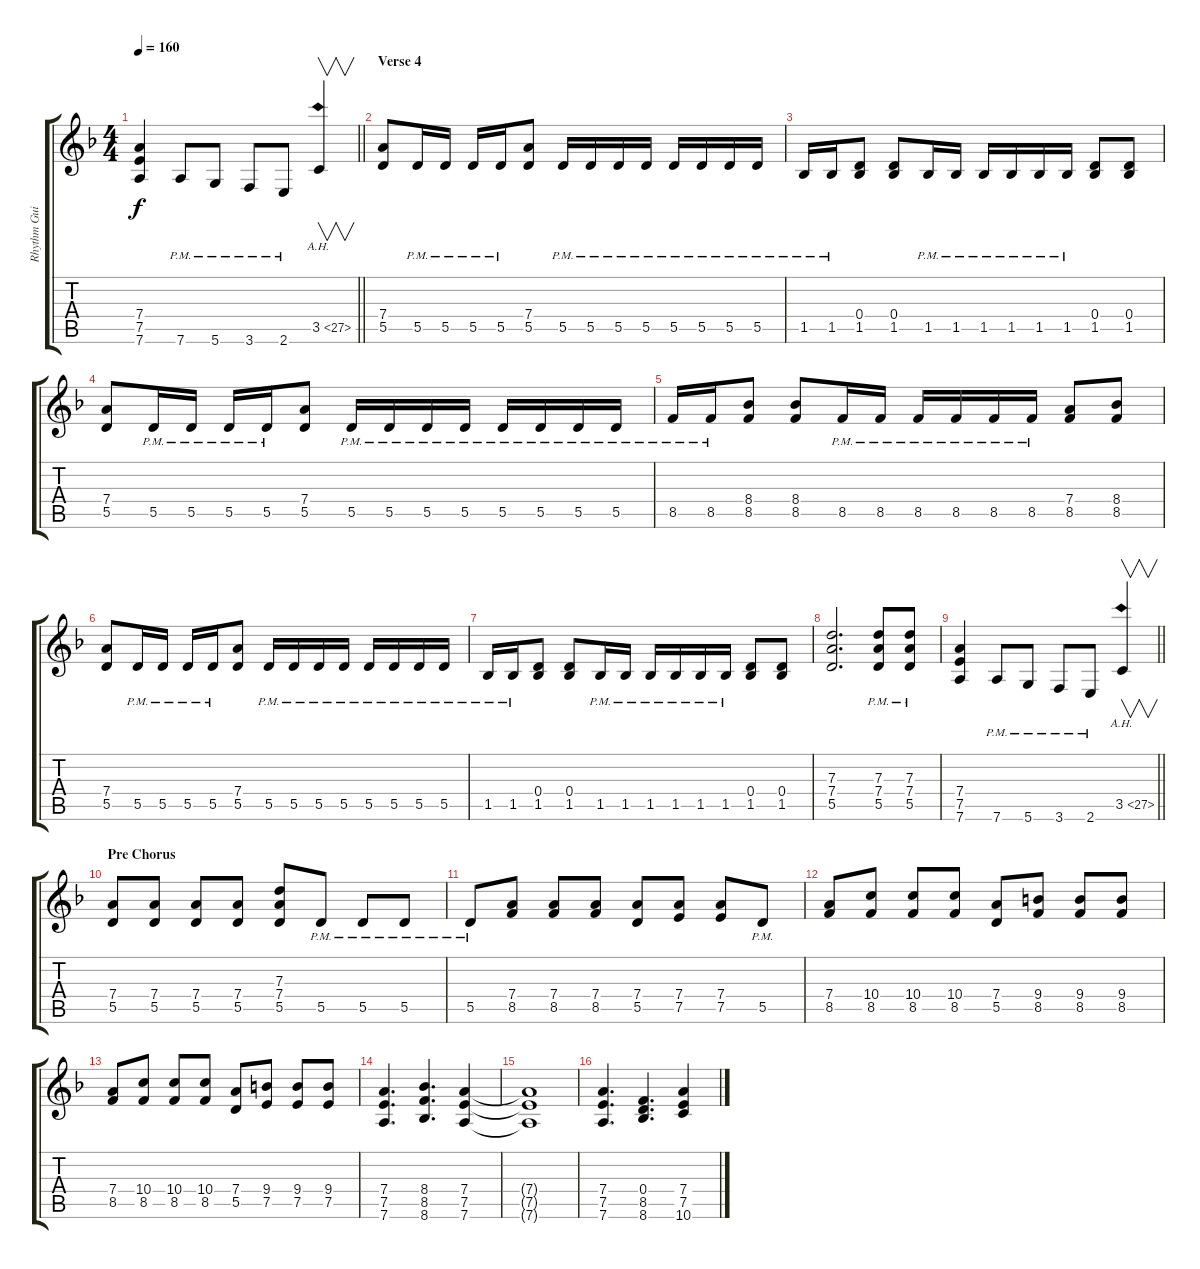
\track ("Rhythm Guitar (Gus + Bob)" "Rhythm Gui") {instrument distortionguitar}
\staff {score tabs}
\tuning (E4 B3 G3 D3 A2 D2) {hide}
\ts (4 4)
\tempo 160
\clef g2
\barLineRight lightlight
\ks dminor
(7.4 7.5 7.6).4{dy f} 7.6{pm}.8 5.6{pm}.8 3.6{pm}.8 2.6{pm}.8 3.5{ah 24}.4{v} |
\section ("" "Verse 4")
(7.4 5.5).8 5.5{pm}.16 5.5{pm}.16 5.5{pm}.16 5.5{pm}.16 (7.4 5.5).8 5.5{pm}.16 5.5{pm}.16 5.5{pm}.16 5.5{pm}.16 5.5{pm}.16 5.5{pm}.16 5.5{pm}.16 5.5{pm}.16 |
1.5{pm}.16 1.5{pm}.16 (0.4 1.5).8 (0.4 1.5).8 1.5{pm}.16 1.5{pm}.16 1.5{pm}.16 1.5{pm}.16 1.5{pm}.16 1.5{pm}.16 (0.4 1.5).8 (0.4 1.5).8 |
(7.4 5.5).8 5.5{pm}.16 5.5{pm}.16 5.5{pm}.16 5.5{pm}.16 (7.4 5.5).8 5.5{pm}.16 5.5{pm}.16 5.5{pm}.16 5.5{pm}.16 5.5{pm}.16 5.5{pm}.16 5.5{pm}.16 5.5{pm}.16 |
8.5{pm}.16 8.5{pm}.16 (8.4 8.5).8 (8.4 8.5).8 8.5{pm}.16 8.5{pm}.16 8.5{pm}.16 8.5{pm}.16 8.5{pm}.16 8.5{pm}.16 (7.4 8.5).8 (8.4 8.5).8 |
(7.4 5.5).8 5.5{pm}.16 5.5{pm}.16 5.5{pm}.16 5.5{pm}.16 (7.4 5.5).8 5.5{pm}.16 5.5{pm}.16 5.5{pm}.16 5.5{pm}.16 5.5{pm}.16 5.5{pm}.16 5.5{pm}.16 5.5{pm}.16 |
1.5{pm}.16 1.5{pm}.16 (0.4 1.5).8 (0.4 1.5).8 1.5{pm}.16 1.5{pm}.16 1.5{pm}.16 1.5{pm}.16 1.5{pm}.16 1.5{pm}.16 (0.4 1.5).8 (0.4 1.5).8 |
(7.3 7.4 5.5).2{d} (7.3{pm} 7.4{pm} 5.5{pm}).8 (7.3{pm} 7.4{pm} 5.5{pm}).8 |
\barLineRight lightlight
(7.4 7.5 7.6).4 7.6{pm}.8 5.6{pm}.8 3.6{pm}.8 2.6{pm}.8 3.5{ah 24}.4{v} |
\section ("" "Pre Chorus")
(7.4 5.5).8 (7.4 5.5).8 (7.4 5.5).8 (7.4 5.5).8 (7.3 7.4 5.5).8 5.5{pm}.8 5.5{pm}.8 5.5{pm}.8 |
5.5{pm}.8 (7.4 8.5).8 (7.4 8.5).8 (7.4 8.5).8 (7.4 5.5).8 (7.4 7.5).8 (7.4 7.5).8 5.5{pm}.8 |
(7.4 8.5).8 (10.4 8.5).8 (10.4 8.5).8 (10.4 8.5).8 (7.4 5.5).8 (9.4 8.5).8 (9.4 8.5).8 (9.4 8.5).8 |
(7.4 8.5).8 (10.4 8.5).8 (10.4 8.5).8 (10.4 8.5).8 (7.4 5.5).8 (9.4 7.5).8 (9.4 7.5).8 (9.4 7.5).8 |
(7.4 7.5 7.6).4{d} (8.4 8.5 8.6).4{d} (7.4 7.5 7.6).4 |
(7.4{t} 7.5{t} 7.6{t}).1 |
(7.4 7.5 7.6).4{d} (0.4 8.5 8.6).4{d} (7.4 7.5 10.6).4
